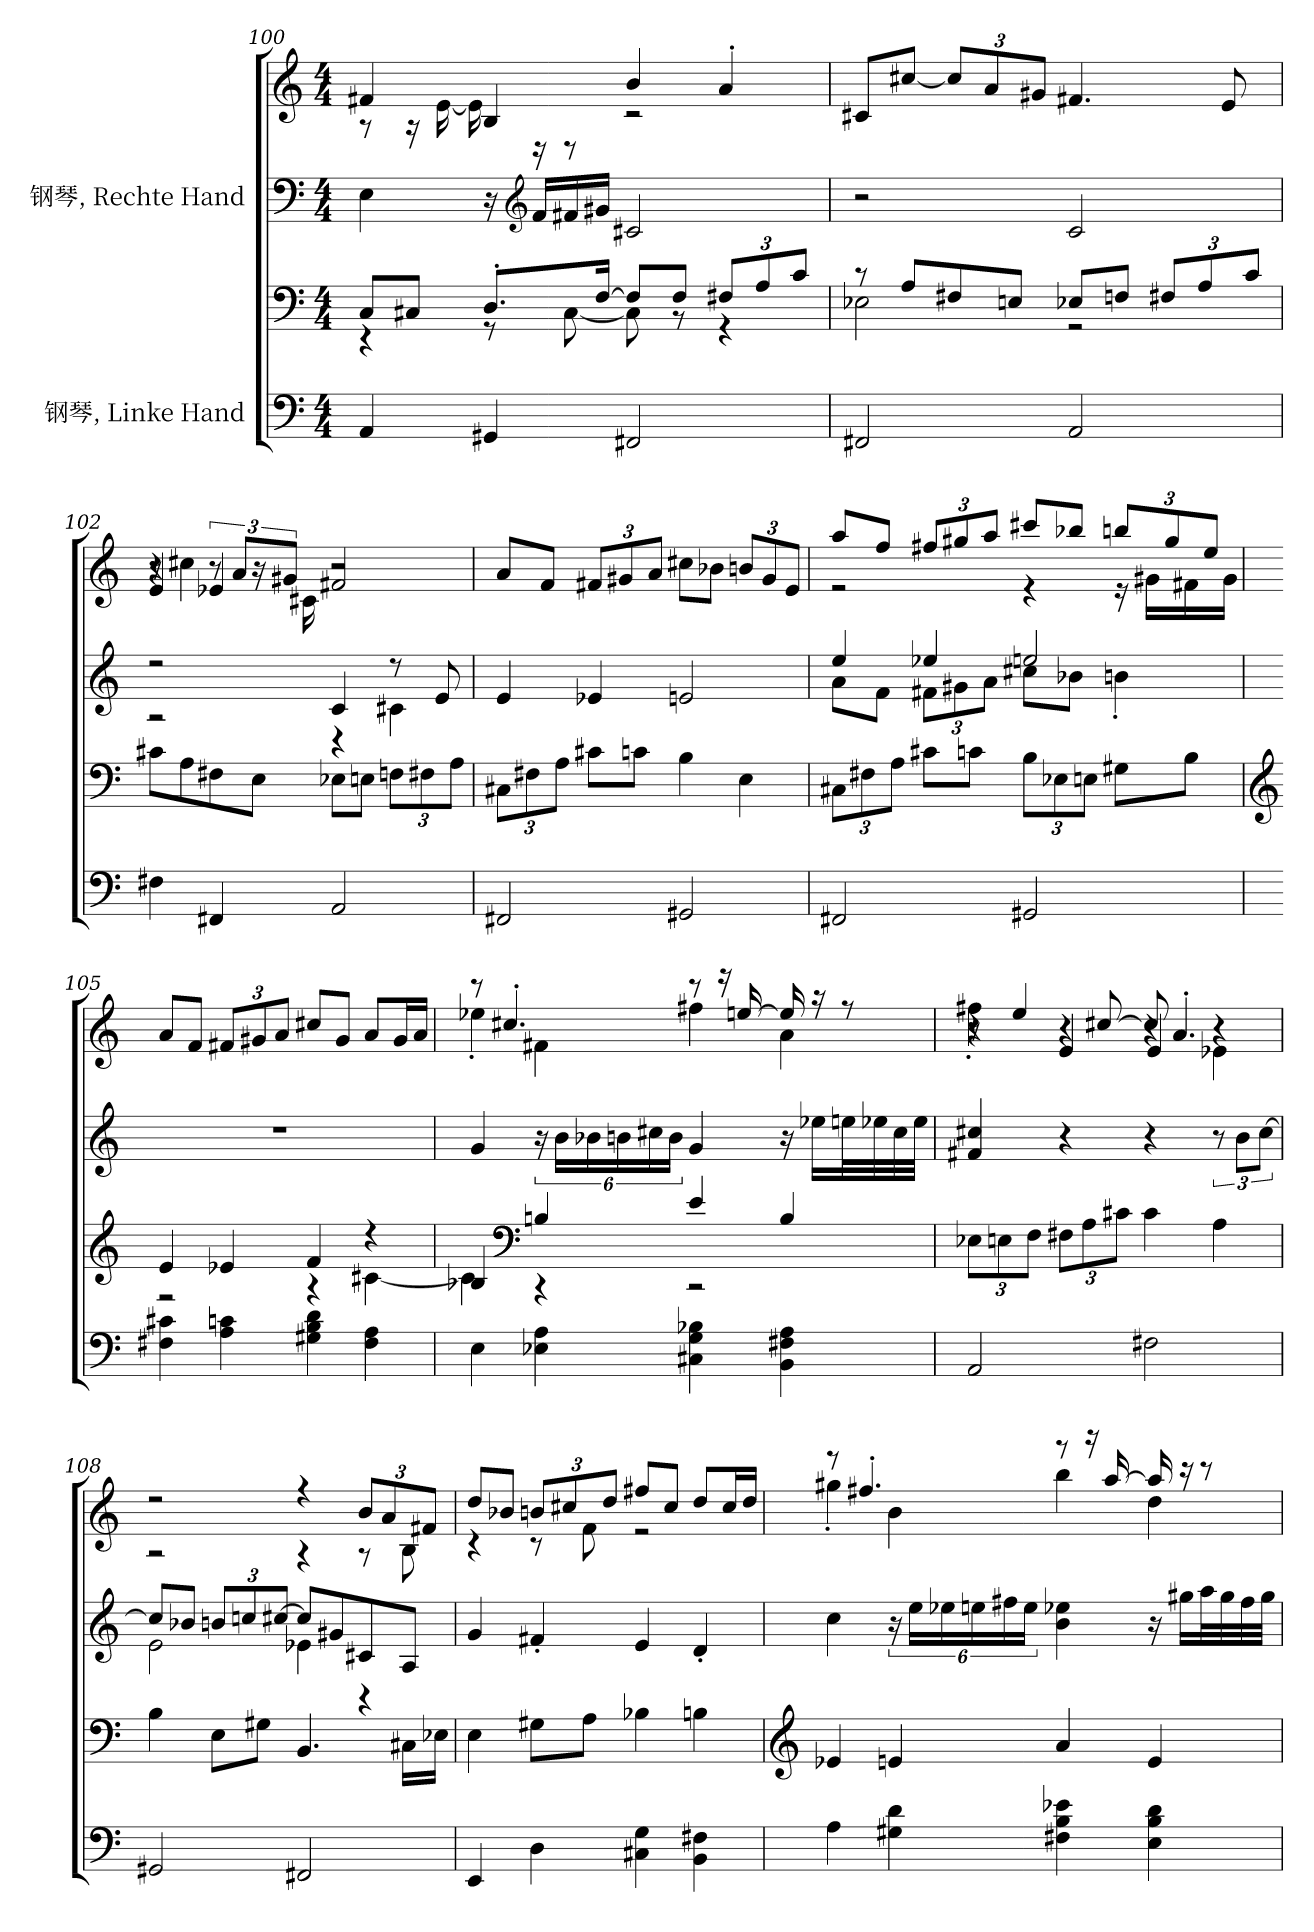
**kern	**kern	**kern	**kern
*part2	*part2	*part1	*part1
*staff4	*staff3	*staff2	*staff1
*I"钢琴, Linke Hand	*	*I"钢琴, Rechte Hand	*
!!LO:PB:g=z
*clefF4	*clefF4	*clefF4	*clefG2
*k[]	*k[]	*k[]	*k[]
*M4/4	*M4/4	*M4/4	*M4/4
=100	=100	=100	=100
*	*^	*	*^
4AA/	8C/L	4r	4E\	4f#X/	8r
.	8C#X/J	.	.	.	16r
.	.	.	.	.	[16e\
4GG#X/	8.D'/L	8r	16r	4B/	16e\]
*	*	*	*clefG2	*	*
.	.	.	16f/LL	.	16r
.	.	[8C#\	16f#X/	.	8r
.	[16F/Jk	.	16g#X/JJ	.	.
2FF#X/	8F/L]	8C#\]	2c#X/	4b/	2r
.	8F/J	8r	.	.	.
*	*Xbrackettup	*	*	*	*
.	12F#X/L	4r	.	4a'/	.
.	12A/	.	.	.	.
.	12c/J	.	.	.	.
*	*	*	*	*v	*v
=101	=101	=101	=101	=101
2FF#X/	8r	2E-X\	2r	8c#X/L
.	8A/L	.	.	[8cc#X/J
*	*	*	*	*Xbrackettup
.	8F#X/	.	.	12cc#/L]
.	.	.	.	12a/
.	8En/J	.	.	.
.	.	.	.	12g#X/J
2AA/	8E-X/L	2r	2c/	4.f#X/
.	8Fn/J	.	.	.
.	12F#X/L	.	.	.
.	12A/	.	.	.
.	.	.	.	8e/
.	12c/J	.	.	.
*	*v	*v	*	*
!!LO:LB:g=z
=102	=102	=102	=102
*	*	*^	*^
*	*	*	*	*	*^
4F#X\	8c#X\L	2r	2r	4e/	8r	4r
.	8A\	.	.	.	4cc#X\	.
*	*	*	*	*brackettup	*	*
4FF#X/	8F#X\	.	.	12r	.	4e-X/
.	.	.	.	12a/L	.	.
.	8E\J	.	.	.	16r	.
.	.	.	.	12g#X/J	.	.
.	.	.	.	.	16c#X\	.
2AA/	8E-X\L	4c/	4r	2f#X/	2r	2r
.	8En\J	.	.	.	.	.
.	12Fn\L	8r	4c#X\	.	.	.
.	12F#X\	.	.	.	.	.
.	.	8e/	.	.	.	.
.	12A\J	.	.	.	.	.
*	*	*v	*v	*	*	*
*	*	*	*v	*v	*v
=103	=103	=103	=103
2FF#X/	12C#X\L	4e/	8a/L
.	12F#X\	.	.
.	.	.	8f/J
.	12A\J	.	.
*	*	*	*Xbrackettup
.	8c#X\L	4e-X/	12f#X/L
.	.	.	12g#X/
.	8cn\J	.	.
.	.	.	12a/J
2GG#X/	4B\	2en/	8cc#X\L
.	.	.	8b-X\J
.	4E\	.	12bn/L
.	.	.	12g#/
.	.	.	12e/J
!!LO:LB:g=z
=104	=104	=104	=104
*	*	*^	*^
2FF#X/	12C#X\L	4ee/	8a\L	8aa/L	2r
.	12F#X\	.	.	.	.
.	.	.	8f\J	8ff/J	.
.	12A\J	.	.	.	.
*	*	*	*Xbrackettup	*	*
.	8c#X\L	4ee-X/	12f#X\L	12ff#X/L	.
.	.	.	12g#X\	12gg#X/	.
.	8cn\J	.	.	.	.
.	.	.	12a\J	12aa/J	.
2GG#X/	12B\L	2een/	8cc#X\L	8ccc#X/L	4r
.	12E-X\	.	.	.	.
.	.	.	8b-X\J	8bb-X/J	.
.	12En\J	.	.	.	.
.	8G#X\L	.	4bn'\	12bbn/L	16r
.	.	.	.	.	16g#X\LL
.	.	.	.	12gg#/	.
.	8B\J	.	.	.	16f#X\
.	.	.	.	12ee/J	.
.	.	.	.	.	16g#\JJ
*	*	*v	*v	*	*
*	*	*	*v	*v
=105	=105	=105	=105
*	*clefG2	*	*
*	*^	*	*
4F#X\ 4c#X\	4e/	2r	1r	8a/L
.	.	.	.	8f/J
4A\ 4cn\	4e-X/	.	.	12f#X/L
.	.	.	.	12g#X/
.	.	.	.	12a/J
4G#X\ 4B\ 4d\	4f/	4r	.	8cc#X/L
.	.	.	.	8g#/J
4F#\ 4A\	4r	[4c#X\	.	8a/L
.	.	.	.	16g#/L
.	.	.	.	16a/JJ
!!LO:PB:g=z
=106	=106	=106	=106	=106
*	*	*	*	*^
4E\	4B-X/	4c#\]	4g/	8r	4ee-X'\
.	.	.	.	4.cc#X'/	.
*	*clefF4	*	*	*	*
*	*	*	*brackettup	*	*
4E-X\ 4A\	4Bn/	4r	24r	.	4f#X\
.	.	.	24b\LL	.	.
.	.	.	24b-X\	.	.
*	*	*	*Xbrackettup	*	*
.	.	.	24bn\	.	.
.	.	.	24cc#X\	.	.
.	.	.	24b\JJ	.	.
4C#X\ 4G\ 4B-X\	4e/	2r	4g/	8r	4ff#X\
.	.	.	.	16r	.
.	.	.	.	[16een/	.
4BB\ 4F#X\ 4A\	4B/	.	16r	16ee/]	4a\
.	.	.	16ee-X\LL	16r	.
.	.	.	32een\L	8r	.
.	.	.	32ee-X\	.	.
.	.	.	32cc#\	.	.
.	.	.	32ee-\JJJ	.	.
*	*v	*v	*	*	*
=107	=107	=107	=107	=107
*	*	*	*	*^
2AA/	12E-X\L	4f#X/ 4cc#X/	8r	4ff#X'\	4r
.	12En\	.	.	.	.
.	.	.	4ee/	.	.
.	12F\J	.	.	.	.
.	12F#X\L	4r	.	4r	4e/
.	12A\	.	.	.	.
.	.	.	[8cc#X/	.	.
.	12c#X\J	.	.	.	.
2F#X\	4c#\	4r	8cc#/]	4r	4e/
.	.	.	4.a'/	.	.
*	*	*brackettup	*	*	*
.	4A\	12r	.	4e-X\	4r
.	.	12b\L	.	.	.
.	.	[12cc#\J	.	.	.
*	*	*	*	*v	*v
!!LO:LB:g=z
=108	=108	=108	=108	=108
*	*	*^	*	*
2GG#X/	4B\	8cc#/L]	2e\	2r	2r
.	.	8b-X/J	.	.	.
*	*	*Xbrackettup	*	*	*
.	8E\L	12bn/L	.	.	.
.	.	12ccn/	.	.	.
.	8G#X\J	.	.	.	.
.	.	[12cc#X/J	.	.	.
2FF#X/	4.BB/	8cc#/L]	4e-X\	4r	4r
.	.	8g#X/	.	.	.
.	.	8c#X/	4r	12b/L	8r
.	.	.	.	12a/	.
.	16C#X\LL	8A/J	.	.	8B\
.	.	.	.	12f#X/J	.
.	16E-X\JJ	.	.	.	.
*	*	*v	*v	*	*
=109	=109	=109	=109	=109
4EE/	4E\	4g/	8dd/L	4r
.	.	.	8b-X/J	.
4D\	8G#X\L	4f#X'/	12bn/L	8r
.	.	.	12cc#X/	.
.	8A\J	.	.	8f\
.	.	.	12dd/J	.
4C#X\ 4G\	4B-X\	4e/	8ff#X/L	2r
.	.	.	8cc#/J	.
4BB\ 4F#X\	4Bn\	4d'/	8dd/L	.
.	.	.	16cc#/L	.
.	.	.	16dd/JJ	.
!!LO:LB:g=z	!!
=110	=110	=110	=110	=110
*	*clefG2	*	*	*
4A\	4e-X/	4cc\	8r	4gg#X'\
.	.	.	4.ff#X'/	.
*	*	*brackettup	*	*
4G#X\ 4d\	4en/	24r	.	4b\
.	.	24ee\LL	.	.
.	.	24ee-X\	.	.
*	*	*Xbrackettup	*	*
.	.	24een\	.	.
.	.	24ff#X\	.	.
.	.	24ee\JJ	.	.
4F#X\ 4B\ 4e-X\	4a/	4b\ 4ee-X\	8r	4bb\
.	.	.	16r	.
.	.	.	[16aa/	.
4E\ 4B\ 4d\	4e/	16r	16aa/]	4dd\
.	.	16gg#X\LL	16r	.
.	.	32aa\L	8r	.
.	.	32gg#\	.	.
.	.	32ff#\	.	.
.	.	32gg#\JJJ	.	.
*	*	*	*v	*v
=	=	=	=
*-	*-	*-	*-
